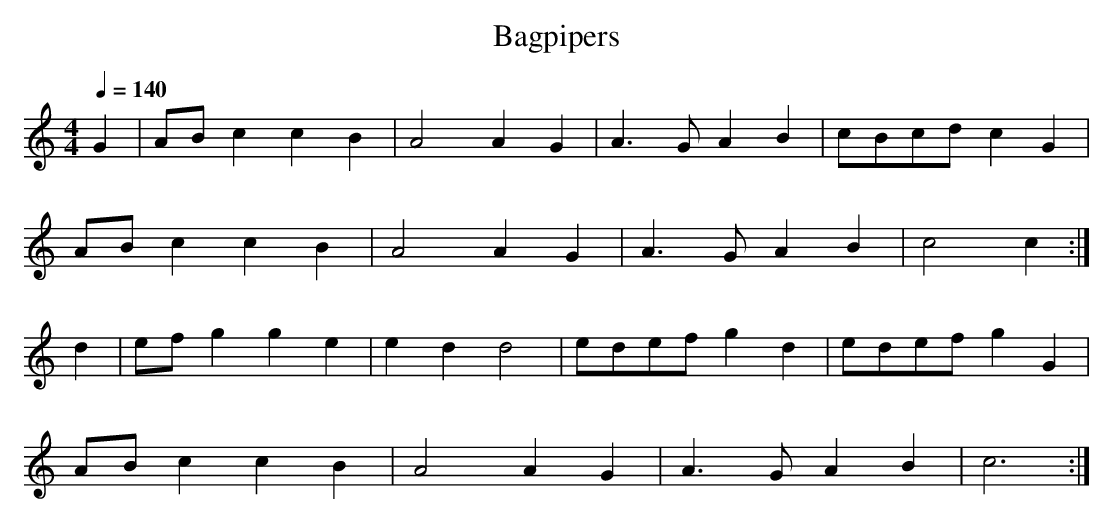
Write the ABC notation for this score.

X:1
T:Bagpipers
Q:1/4=140
M:4/4
L:1/4
K:Cmaj clef=treble
G | A/2B/2 c c B | A2 A G | A>G A B | c/2B/2c/2d/2 c G |
A/2B/2 c c B | A2 A G | A>G A B | c2 c :|
d | e/2f/2 g g e | e d d2 | e/2d/2e/2f/2 g d | e/2d/2e/2f/2 g G |
A/2B/2 c c B | A2 A G | A>G A B | c3 :|
